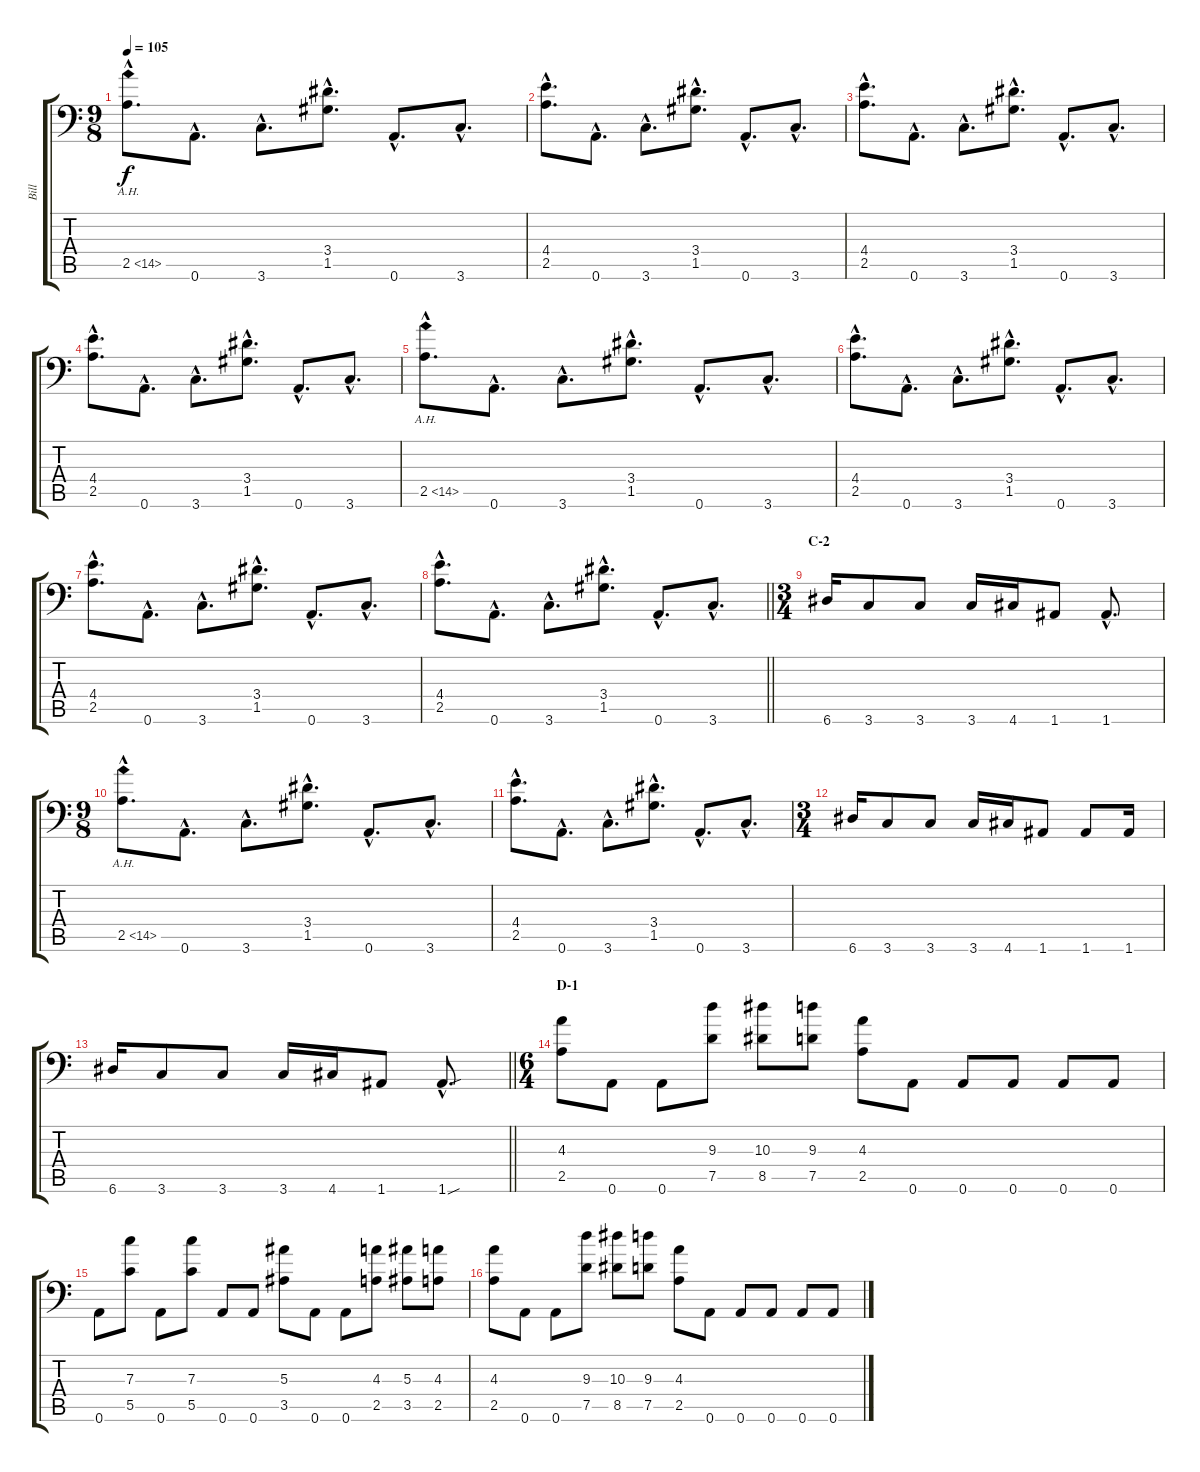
\track ("Bill" "Bill") {instrument distortionguitar}
\staff {score tabs}
\tuning (D4 A3 F3 C3 G2 A1) {hide}
\ts (9 8)
\tempo 105
\clef f4
\ks c
2.5{ah 12 hac}.8{d dy f} 0.6{hac}.8{d} 3.6{hac}.8{d} (3.4{hac} 1.5{hac}).8{d} 0.6{hac}.8{d} 3.6{hac}.8{d} |
(4.4{hac} 2.5{hac}).8{d} 0.6{hac}.8{d} 3.6{hac}.8{d} (3.4{hac} 1.5{hac}).8{d} 0.6{hac}.8{d} 3.6{hac}.8{d} |
(4.4{hac} 2.5{hac}).8{d} 0.6{hac}.8{d} 3.6{hac}.8{d} (3.4{hac} 1.5{hac}).8{d} 0.6{hac}.8{d} 3.6{hac}.8{d} |
(4.4{hac} 2.5{hac}).8{d} 0.6{hac}.8{d} 3.6{hac}.8{d} (3.4{hac} 1.5{hac}).8{d} 0.6{hac}.8{d} 3.6{hac}.8{d} |
2.5{ah 12 hac}.8{d} 0.6{hac}.8{d} 3.6{hac}.8{d} (3.4{hac} 1.5{hac}).8{d} 0.6{hac}.8{d} 3.6{hac}.8{d} |
(4.4{hac} 2.5{hac}).8{d} 0.6{hac}.8{d} 3.6{hac}.8{d} (3.4{hac} 1.5{hac}).8{d} 0.6{hac}.8{d} 3.6{hac}.8{d} |
(4.4{hac} 2.5{hac}).8{d} 0.6{hac}.8{d} 3.6{hac}.8{d} (3.4{hac} 1.5{hac}).8{d} 0.6{hac}.8{d} 3.6{hac}.8{d} |
\barLineRight lightlight
(4.4{hac} 2.5{hac}).8{d} 0.6{hac}.8{d} 3.6{hac}.8{d} (3.4{hac} 1.5{hac}).8{d} 0.6{hac}.8{d} 3.6{hac}.8{d} |
\ts (3 4)
\section ("" "C-2")
6.6.16 3.6.8 3.6.8 3.6.16 4.6.16 1.6.8 1.6{hac}.8{d} |
\ts (9 8)
2.5{ah 12 hac}.8{d} 0.6{hac}.8{d} 3.6{hac}.8{d} (3.4{hac} 1.5{hac}).8{d} 0.6{hac}.8{d} 3.6{hac}.8{d} |
(4.4{hac} 2.5{hac}).8{d} 0.6{hac}.8{d} 3.6{hac}.8{d} (3.4{hac} 1.5{hac}).8{d} 0.6{hac}.8{d} 3.6{hac}.8{d} |
\ts (3 4)
6.6.16 3.6.8 3.6.8 3.6.16 4.6.16 1.6.8 1.6.8 1.6.16 |
\barLineRight lightlight
6.6.16 3.6.8 3.6.8 3.6.16 4.6.16 1.6.8 1.6{sou hac}.8{d} |
\ts (6 4)
\section ("" "D-1")
(4.3 2.5).8 0.6.8 0.6.8 (9.3 7.5).8 (10.3 8.5).8 (9.3 7.5).8 (4.3 2.5).8 0.6.8 0.6.8 0.6.8 0.6.8 0.6.8 |
0.6.8 (7.3 5.5).8 0.6.8 (7.3 5.5).8 0.6.8 0.6.8 (5.3 3.5).8 0.6.8 0.6.8 (4.3 2.5).8 (5.3 3.5).8 (4.3 2.5).8 |
(4.3 2.5).8 0.6.8 0.6.8 (9.3 7.5).8 (10.3 8.5).8 (9.3 7.5).8 (4.3 2.5).8 0.6.8 0.6.8 0.6.8 0.6.8 0.6.8
